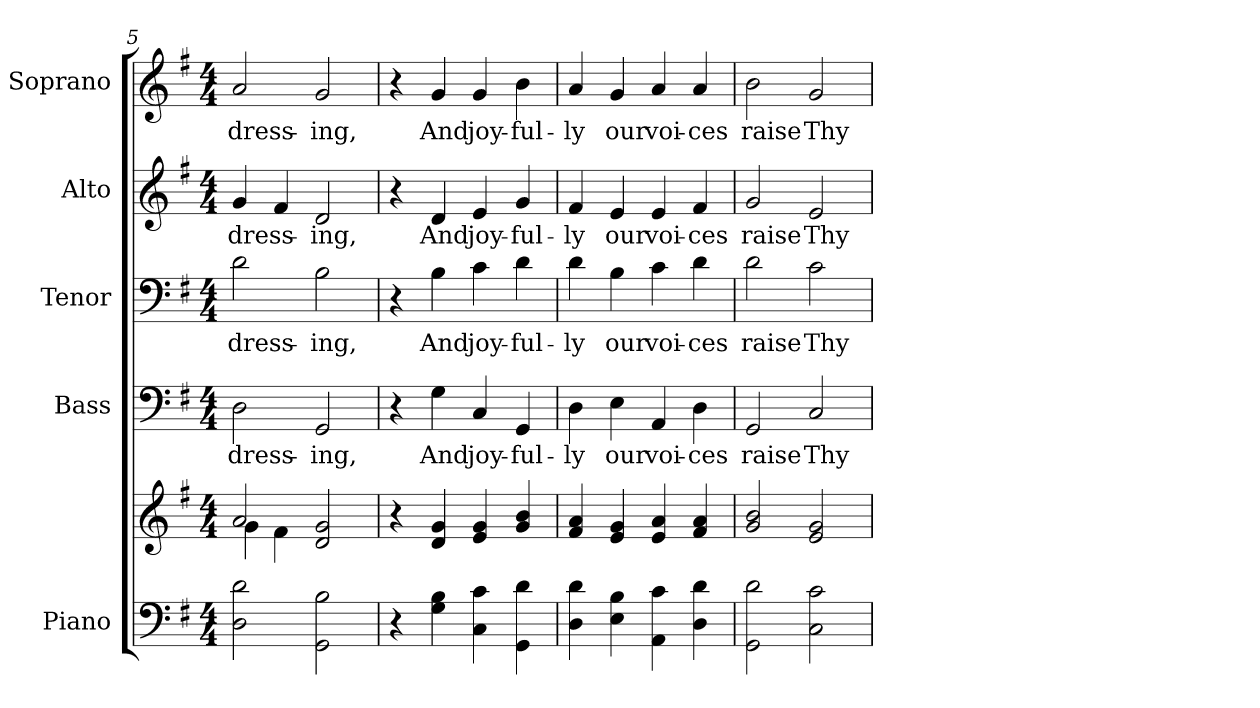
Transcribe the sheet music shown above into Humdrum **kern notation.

**kern	**kern	**kern	**text	**kern	**text	**kern	**text	**kern	**text
*part5	*part5	*part4	*part4	*part3	*part3	*part2	*part2	*part1	*part1
*staff6	*staff5	*staff4	*staff4	*staff3	*staff3	*staff2	*staff2	*staff1	*staff1
*I"Piano	*	*I"Bass	*	*I"Tenor	*	*I"Alto	*	*I"Soprano	*
*I'Pno.	*	*I'B.	*	*I'T.	*	*I'A.	*	*I'S.	*
*clefF4	*clefG2	*clefF4	*	*clefF4	*	*clefG2	*	*clefG2	*
*k[f#]	*k[f#]	*k[f#]	*	*k[f#]	*	*k[f#]	*	*k[f#]	*
*G:	*G:	*G:	*	*G:	*	*G:	*	*G:	*
*M4/4	*M4/4	*M4/4	*	*M4/4	*	*M4/4	*	*M4/4	*
=5	=5	=5	=5	=5	=5	=5	=5	=5	=5
*	*^	*	*	*	*	*	*	*	*
!	!	!	!	!LO:LY:b:color=#000000	!	!	!	!	!	!
!	!	!	!	!	!	!LO:LY:b:color=#000000	!	!	!	!
!	!	!	!	!	!	!	!	!LO:LY:b:color=#000000	!	!
!	!	!	!	!	!	!	!	!	!	!LO:LY:b:color=#000000
2Di\ 2di	2ai/	4gi\	2Di\	-dress-	2di\	-dress-	4gi/	-dress-	2ai/	-dress-
.	.	4f#i\	.	.	.	.	4f#i/	.	.	.
!	!	!	!	!LO:LY:b:color=#000000	!	!	!	!	!	!
!	!	!	!	!	!	!LO:LY:b:color=#000000	!	!	!	!
!	!	!	!	!	!	!	!	!LO:LY:b:color=#000000	!	!
!	!	!	!	!	!	!	!	!	!	!LO:LY:b:color=#000000
2GGi\ 2Bi	2di/ 2gi	2ryy	2GGi/	-ing,	2Bi\	-ing,	2di/	-ing,	2gi/	-ing,
*	*v	*v	*	*	*	*	*	*	*	*
=6	=6	=6	=6	=6	=6	=6	=6	=6	=6
4r	4r	4r	.	4r	.	4r	.	4r	.
!	!	!	!LO:LY:b:color=#000000	!	!	!	!	!	!
!	!	!	!	!	!LO:LY:b:color=#000000	!	!	!	!
!	!	!	!	!	!	!	!LO:LY:b:color=#000000	!	!
!	!	!	!	!	!	!	!	!	!LO:LY:b:color=#000000
4Gi\ 4Bi	4di/ 4gi	4Gi\	And	4Bi\	And	4di/	And	4gi/	And
!	!	!	!LO:LY:b:color=#000000	!	!	!	!	!	!
!	!	!	!	!	!LO:LY:b:color=#000000	!	!	!	!
!	!	!	!	!	!	!	!LO:LY:b:color=#000000	!	!
!	!	!	!	!	!	!	!	!	!LO:LY:b:color=#000000
4Ci\ 4ci	4ei/ 4gi	4Ci/	joy-	4ci\	joy-	4ei/	joy-	4gi/	joy-
!	!	!	!LO:LY:b:color=#000000	!	!	!	!	!	!
!	!	!	!	!	!LO:LY:b:color=#000000	!	!	!	!
!	!	!	!	!	!	!	!LO:LY:b:color=#000000	!	!
!	!	!	!	!	!	!	!	!	!LO:LY:b:color=#000000
4GGi\ 4di	4gi/ 4bi	4GGi/	-ful-	4di\	-ful-	4gi/	-ful-	4bi\	-ful-
!!LO:PB:g=z
=7	=7	=7	=7	=7	=7	=7	=7	=7	=7
!	!	!	!LO:LY:b:color=#000000	!	!	!	!	!	!
!	!	!	!	!	!LO:LY:b:color=#000000	!	!	!	!
!	!	!	!	!	!	!	!LO:LY:b:color=#000000	!	!
!	!	!	!	!	!	!	!	!	!LO:LY:b:color=#000000
4Di\ 4di	4f#i/ 4ai	4Di\	-ly	4di\	-ly	4f#i/	-ly	4ai/	-ly
!	!	!	!LO:LY:b:color=#000000	!	!	!	!	!	!
!	!	!	!	!	!LO:LY:b:color=#000000	!	!	!	!
!	!	!	!	!	!	!	!LO:LY:b:color=#000000	!	!
!	!	!	!	!	!	!	!	!	!LO:LY:b:color=#000000
4Ei\ 4Bi	4ei/ 4gi	4Ei\	our	4Bi\	our	4ei/	our	4gi/	our
!	!	!	!LO:LY:b:color=#000000	!	!	!	!	!	!
!	!	!	!	!	!LO:LY:b:color=#000000	!	!	!	!
!	!	!	!	!	!	!	!LO:LY:b:color=#000000	!	!
!	!	!	!	!	!	!	!	!	!LO:LY:b:color=#000000
4AAi\ 4ci	4ei/ 4ai	4AAi/	voi-	4ci\	voi-	4ei/	voi-	4ai/	voi-
!	!	!	!LO:LY:b:color=#000000	!	!	!	!	!	!
!	!	!	!	!	!LO:LY:b:color=#000000	!	!	!	!
!	!	!	!	!	!	!	!LO:LY:b:color=#000000	!	!
!	!	!	!	!	!	!	!	!	!LO:LY:b:color=#000000
4Di\ 4di	4f#i/ 4ai	4Di\	-ces	4di\	-ces	4f#i/	-ces	4ai/	-ces
=8	=8	=8	=8	=8	=8	=8	=8	=8	=8
!	!	!	!LO:LY:b:color=#000000	!	!	!	!	!	!
!	!	!	!	!	!LO:LY:b:color=#000000	!	!	!	!
!	!	!	!	!	!	!	!LO:LY:b:color=#000000	!	!
!	!	!	!	!	!	!	!	!	!LO:LY:b:color=#000000
2GGi\ 2di	2gi/ 2bi	2GGi/	raise	2di\	raise	2gi/	raise	2bi\	raise
!	!	!	!LO:LY:b:color=#000000	!	!	!	!	!	!
!	!	!	!	!	!LO:LY:b:color=#000000	!	!	!	!
!	!	!	!	!	!	!	!LO:LY:b:color=#000000	!	!
!	!	!	!	!	!	!	!	!	!LO:LY:b:color=#000000
2Ci\ 2ci	2ei/ 2gi	2Ci/	Thy	2ci\	Thy	2ei/	Thy	2gi/	Thy
=	=	=	=	=	=	=	=	=	=
*-	*-	*-	*-	*-	*-	*-	*-	*-	*-
